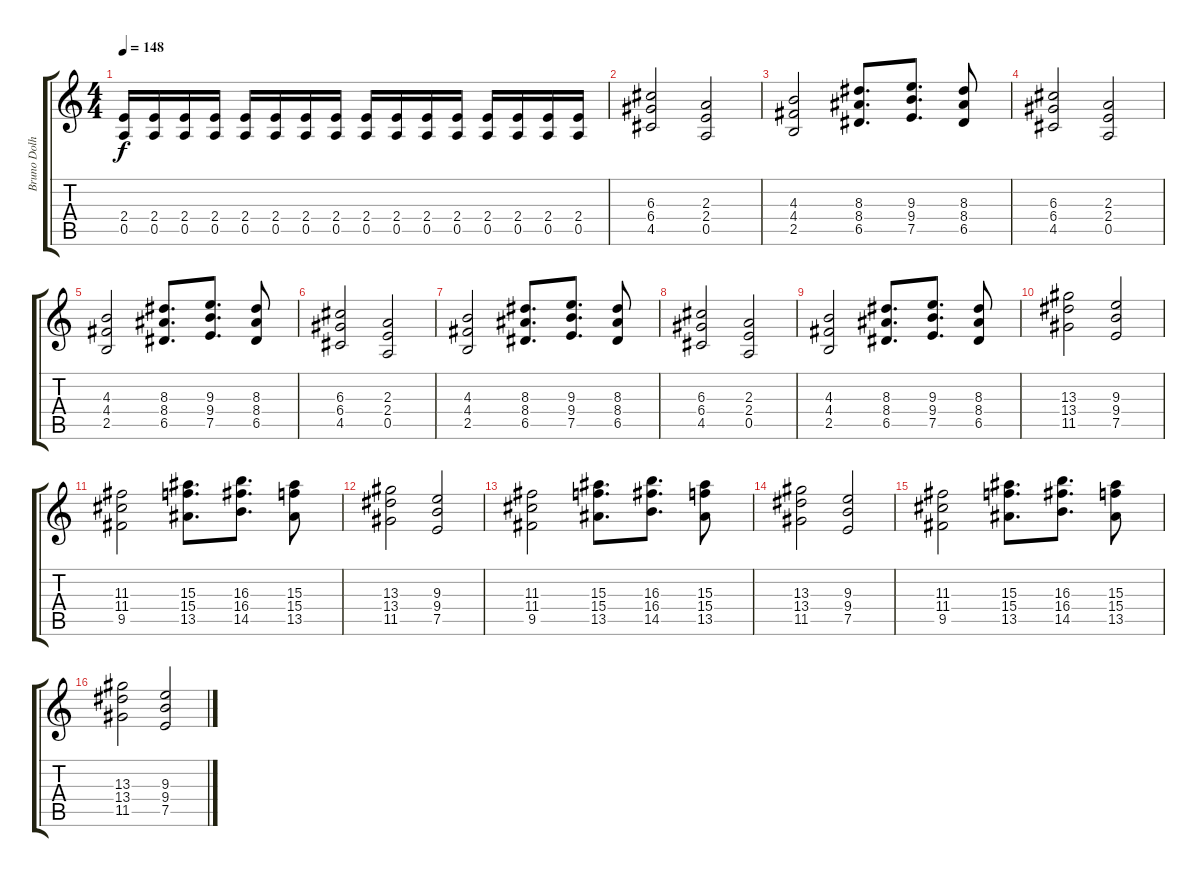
\track ("Bruno Dolheguy" "Bruno Dolh") {instrument overdrivenguitar}
\staff {score tabs}
\tuning (E4 B3 G3 D3 A2 E2) {hide}
\ts (4 4)
\tempo 148
\clef g2
\ks c
(2.4 0.5).16{dy f} (2.4 0.5).16 (2.4 0.5).16 (2.4 0.5).16 (2.4 0.5).16 (2.4 0.5).16 (2.4 0.5).16 (2.4 0.5).16 (2.4 0.5).16 (2.4 0.5).16 (2.4 0.5).16 (2.4 0.5).16 (2.4 0.5).16 (2.4 0.5).16 (2.4 0.5).16 (2.4 0.5).16 |
(6.3 6.4 4.5).2 (2.3 2.4 0.5).2 |
(4.3 4.4 2.5).2 (8.3 8.4 6.5).8{d} (9.3 9.4 7.5).8{d} (8.3 8.4 6.5).8 |
(6.3 6.4 4.5).2 (2.3 2.4 0.5).2 |
(4.3 4.4 2.5).2 (8.3 8.4 6.5).8{d} (9.3 9.4 7.5).8{d} (8.3 8.4 6.5).8 |
(6.3 6.4 4.5).2 (2.3 2.4 0.5).2 |
(4.3 4.4 2.5).2 (8.3 8.4 6.5).8{d} (9.3 9.4 7.5).8{d} (8.3 8.4 6.5).8 |
(6.3 6.4 4.5).2 (2.3 2.4 0.5).2 |
(4.3 4.4 2.5).2 (8.3 8.4 6.5).8{d} (9.3 9.4 7.5).8{d} (8.3 8.4 6.5).8 |
(13.3 13.4 11.5).2 (9.3 9.4 7.5).2 |
(11.3 11.4 9.5).2 (15.3 15.4 13.5).8{d} (16.3 16.4 14.5).8{d} (15.3 15.4 13.5).8 |
(13.3 13.4 11.5).2 (9.3 9.4 7.5).2 |
(11.3 11.4 9.5).2 (15.3 15.4 13.5).8{d} (16.3 16.4 14.5).8{d} (15.3 15.4 13.5).8 |
(13.3 13.4 11.5).2 (9.3 9.4 7.5).2 |
(11.3 11.4 9.5).2 (15.3 15.4 13.5).8{d} (16.3 16.4 14.5).8{d} (15.3 15.4 13.5).8 |
(13.3 13.4 11.5).2 (9.3 9.4 7.5).2
